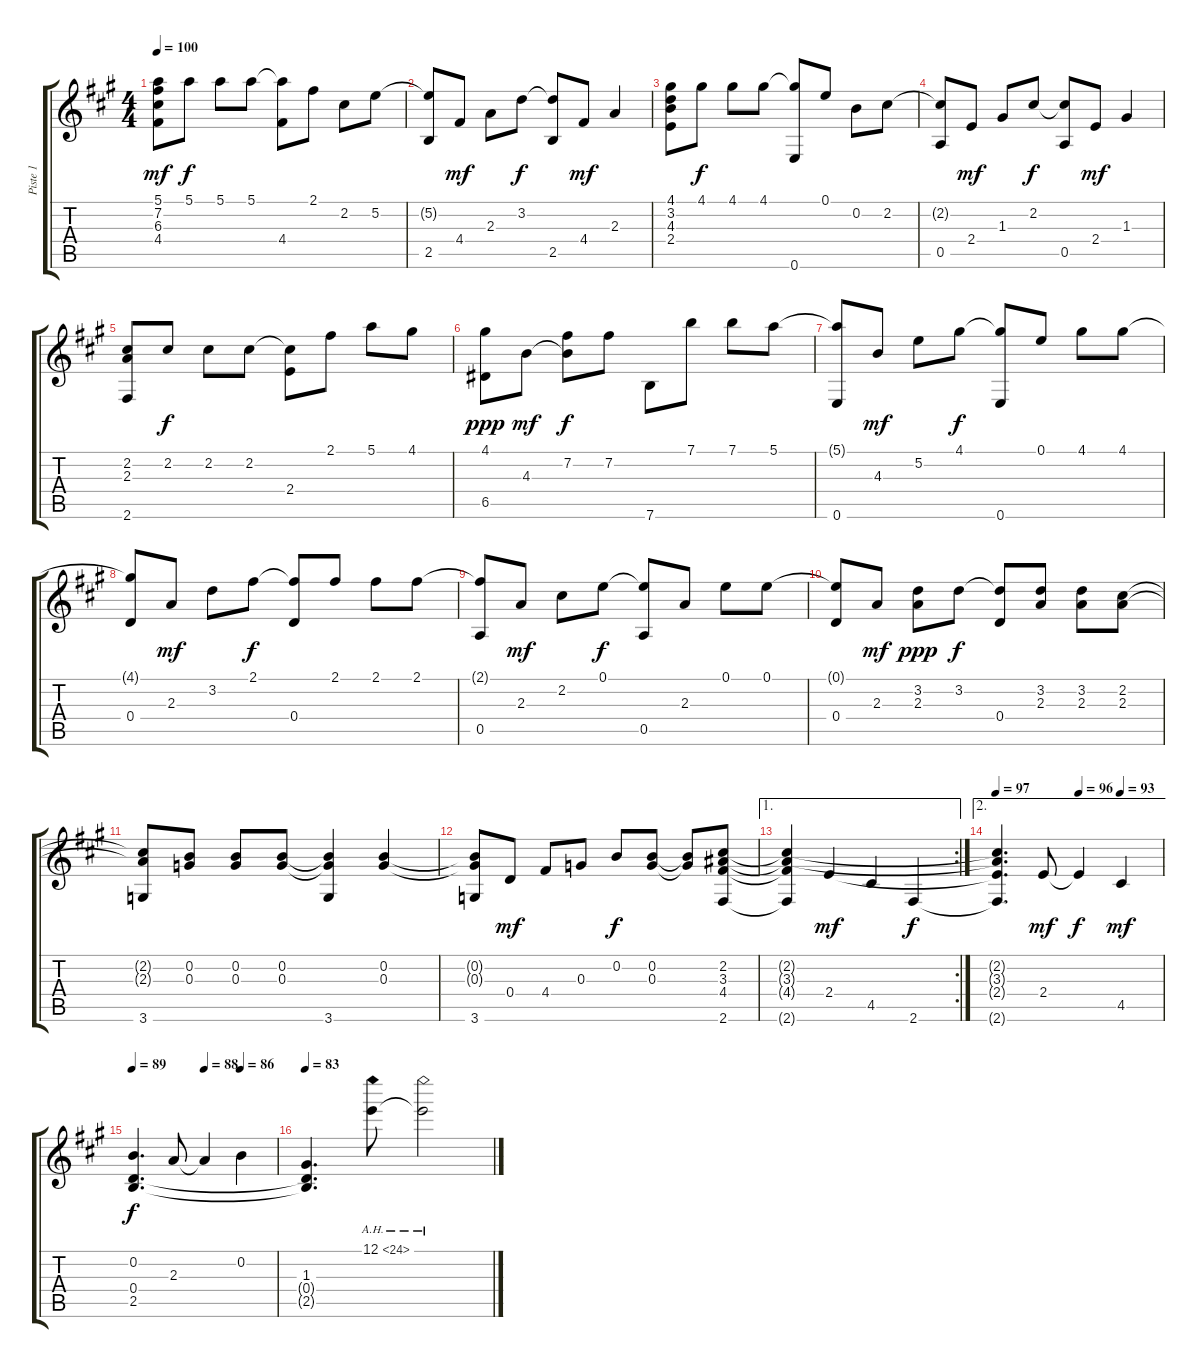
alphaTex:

\track ("Piste 1" "Piste 1") {instrument acousticguitarnylon}
\staff {score tabs}
\tuning (E4 B3 G3 D3 A2 E2) {hide}
\ts (4 4)
\tempo 100
\clef g2
\ks a
(5.1 7.2 6.3 4.4).8{dy mf} 5.1.8{dy f} 5.1.8 5.1.8 (5.1{t} 4.4).8 2.1.8 2.2.8 5.2.8 |
(5.2{t} 2.5).8{beam Up} 4.4.8{dy mf} 2.3.8 3.2.8{dy f} (3.2{t} 2.5).8 4.4.8{dy mf} 2.3.4 |
(4.1 3.2 4.3 2.4).8 4.1.8{dy f} 4.1.8 4.1.8 (4.1{t} 0.6).8 0.1.8 0.2.8 2.2.8 |
(2.2{t} 0.5).8{beam Up} 2.4.8{dy mf} 1.3.8 2.2.8{dy f beam Up} (2.2{t} 0.5).8{beam Up} 2.4.8{dy mf} 1.3.4 |
(2.2 2.3 2.6).8 2.2.8{dy f} 2.2.8 2.2.8 (2.2{t} 2.4).8 2.1.8 5.1.8 4.1.8 |
(4.1 6.5).8{dy ppp beam Down} 4.3.8{dy mf beam Down} (7.2 4.3{t}).8{dy f} 7.2.8 7.6.8 7.1.8 7.1.8 5.1.8 |
(5.1{t} 0.6).8{beam Up} 4.3.8{dy mf} 5.2.8 4.1.8{dy f} (4.1{t} 0.6).8 0.1.8 4.1.8 4.1.8 |
(4.1{t} 0.4).8{beam Up} 2.3.8{dy mf} 3.2.8 2.1.8{dy f} (2.1{t} 0.4).8 2.1.8 2.1.8 2.1.8 |
(2.1{t} 0.5).8{beam Up} 2.3.8{dy mf} 2.2.8 0.1.8{dy f} (0.1{t} 0.5).8 2.3.8 0.1.8 0.1.8 |
(0.1{t} 0.4).8{beam Up} 2.3.8{dy mf} (3.2 2.3).8{dy ppp} 3.2.8{dy f} (3.2{t} 0.4).8 (3.2 2.3).8 (3.2 2.3).8 (2.2 2.3).8 |
(2.2{t} 2.3{t} 3.6).8 (0.2 0.3).8 (0.2 0.3).8 (0.2 0.3).8 (0.2{t} 0.3{t} 3.6).4 (0.2 0.3).4 |
(0.2{t} 0.3{t} 3.6).8 0.4.8{dy mf} 4.4.8 0.3.8 0.2.8{dy f} (0.2 0.3).8 (0.2{t} 0.3{t}).8 (2.2 3.3 4.4 2.6).8 |
\ae 1
\rc 2
(2.2{t} 3.3{t} 4.4{t} 2.6{t}).4 2.4.4{dy mf} 4.5.4 2.6.4{dy f} |
\ae 2
\tempo 97
\tempo (96 0.5)
\tempo (93 0.75)
(2.2{t} 3.3{t} 2.4{t} 2.6{t}).4{d} 2.4.8{dy mf} 2.4{t}.4{dy f} 4.5.4{dy mf} |
\tempo 89
\tempo (88 0.5)
\tempo (86 0.75)
(0.2 0.4 2.5).4{d dy f} 2.3.8 2.3{t}.4 0.2.4 |
\tempo 83
(1.3 0.4{t} 2.5{t}).4{d} 12.1{ah 12}.8 12.1{ah 12 t}.2
